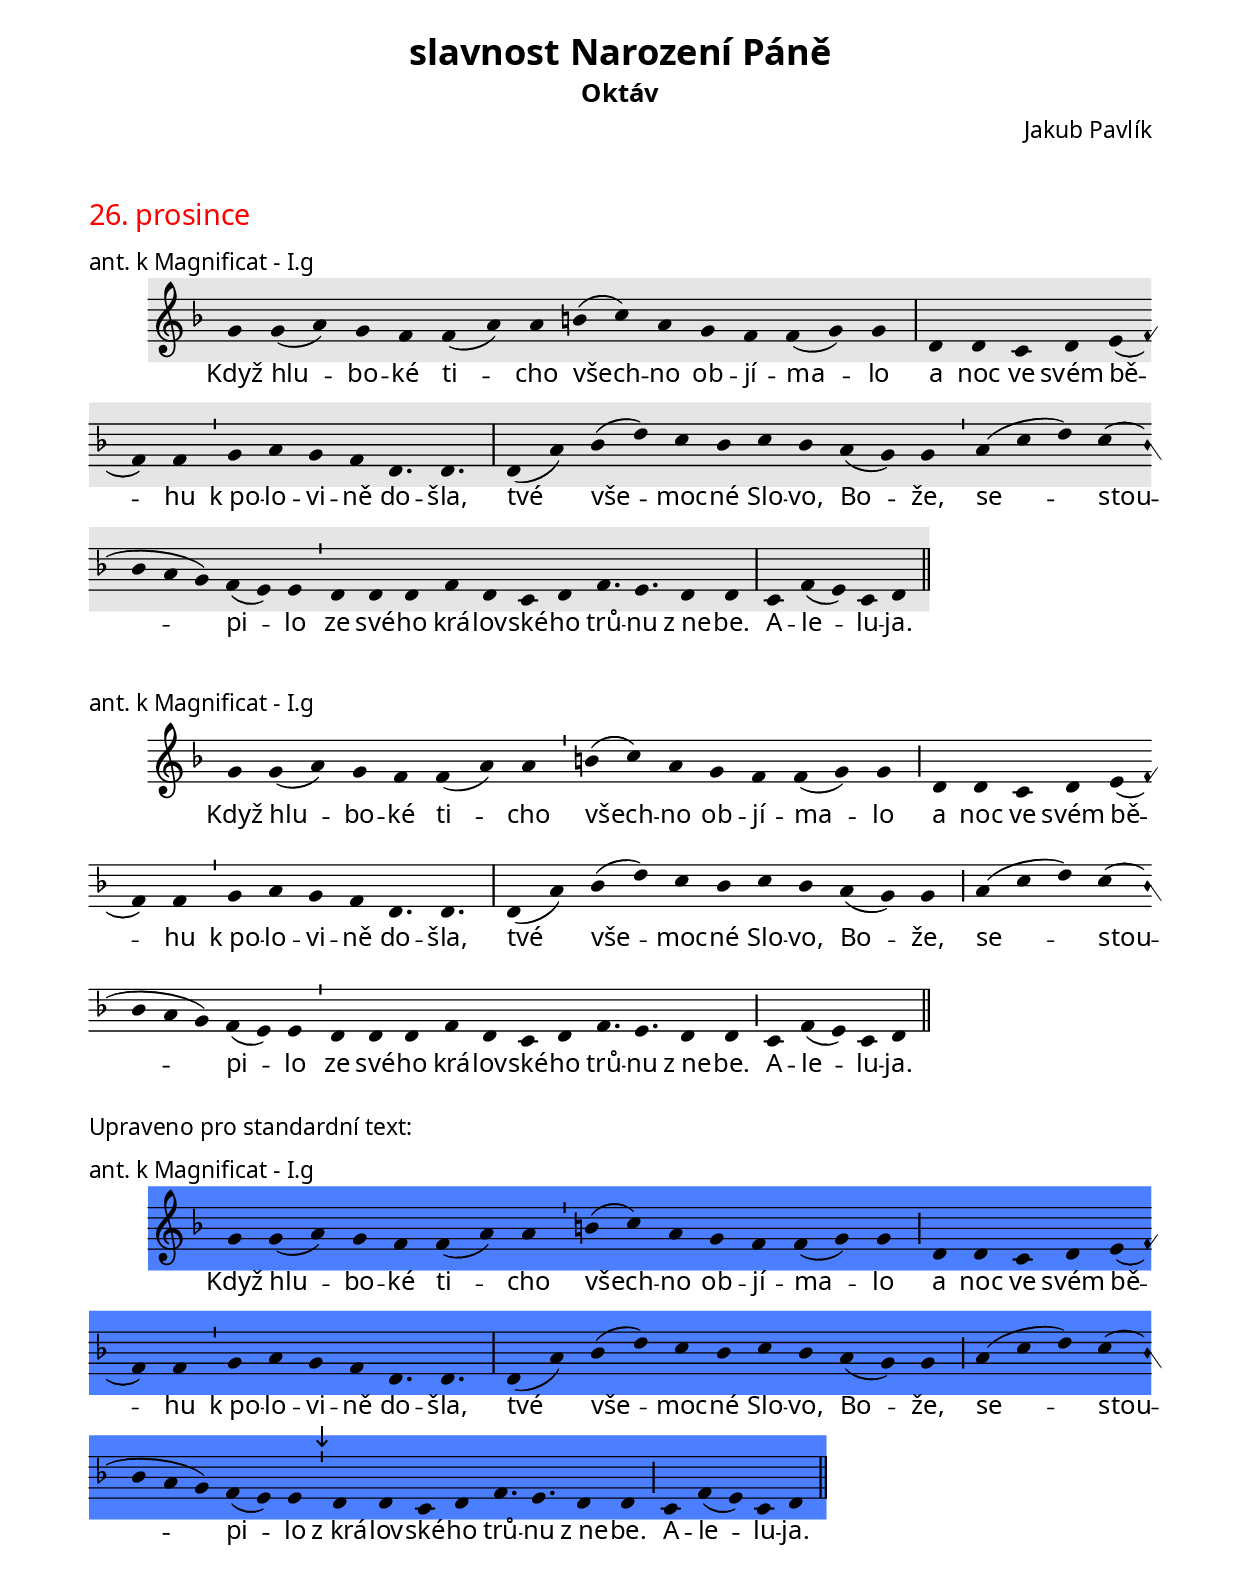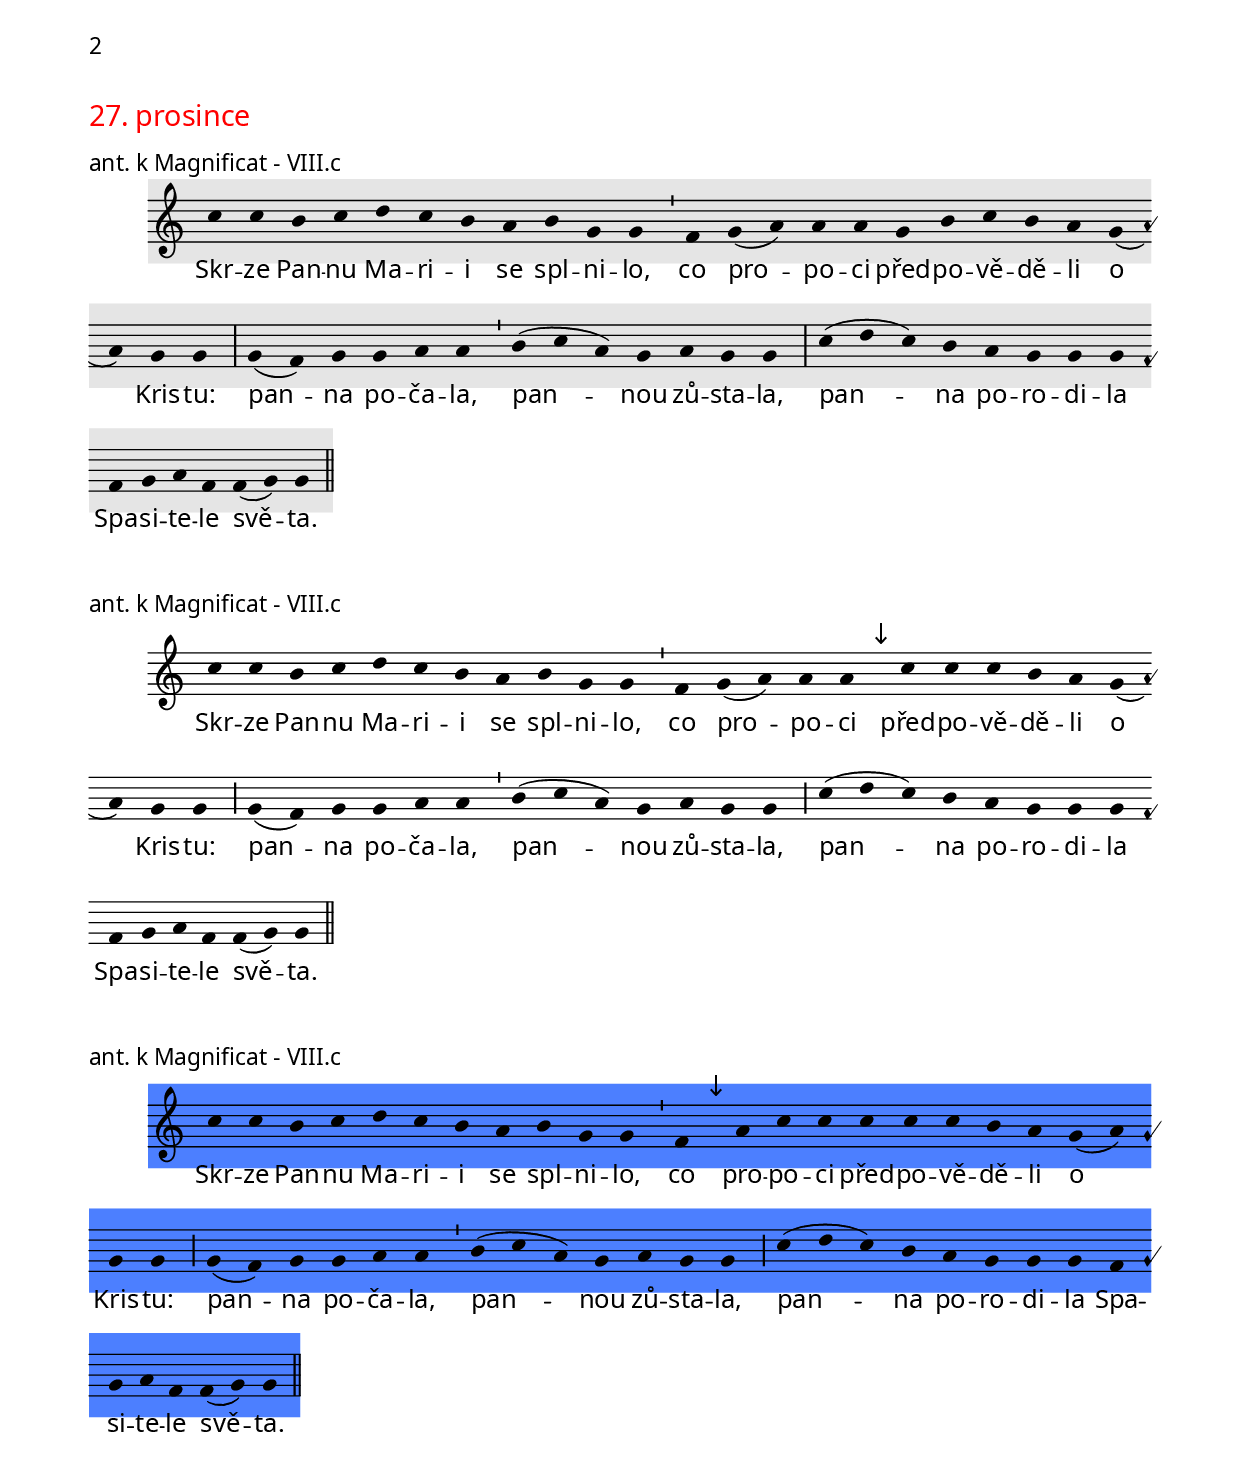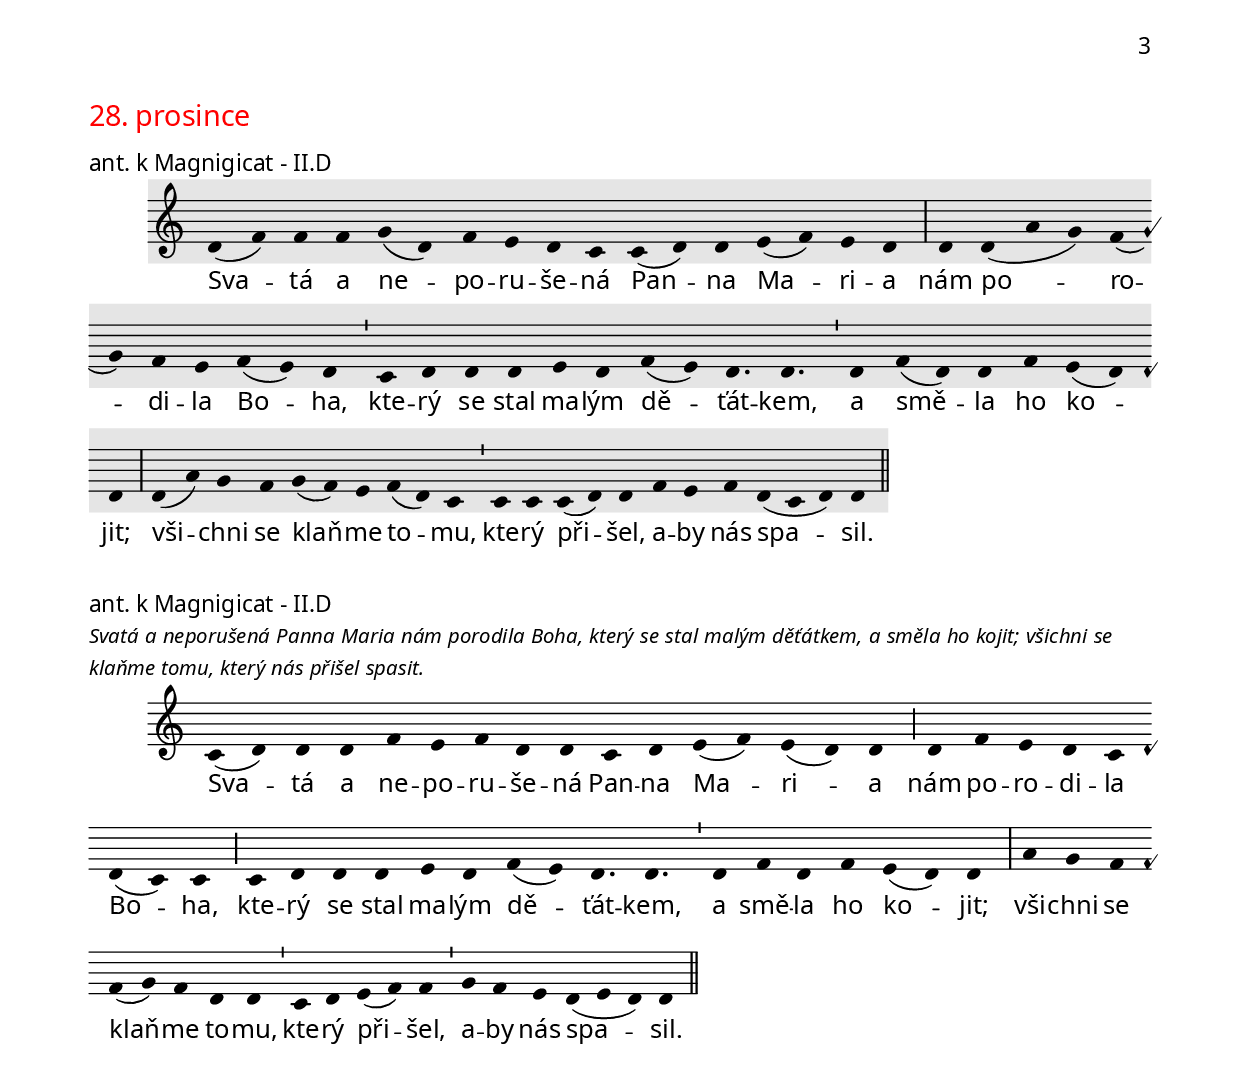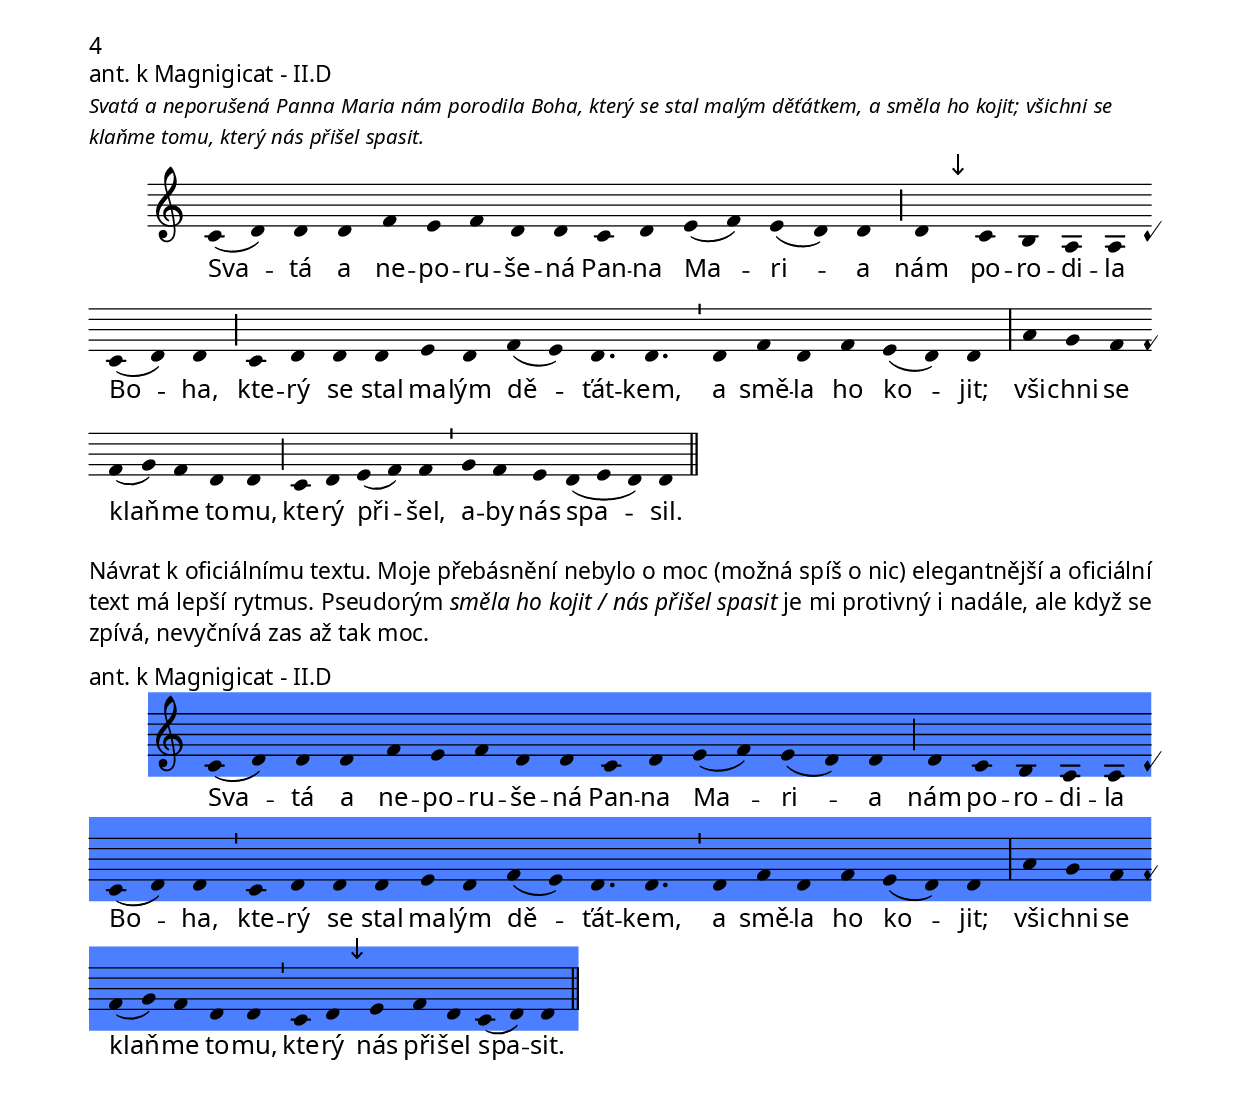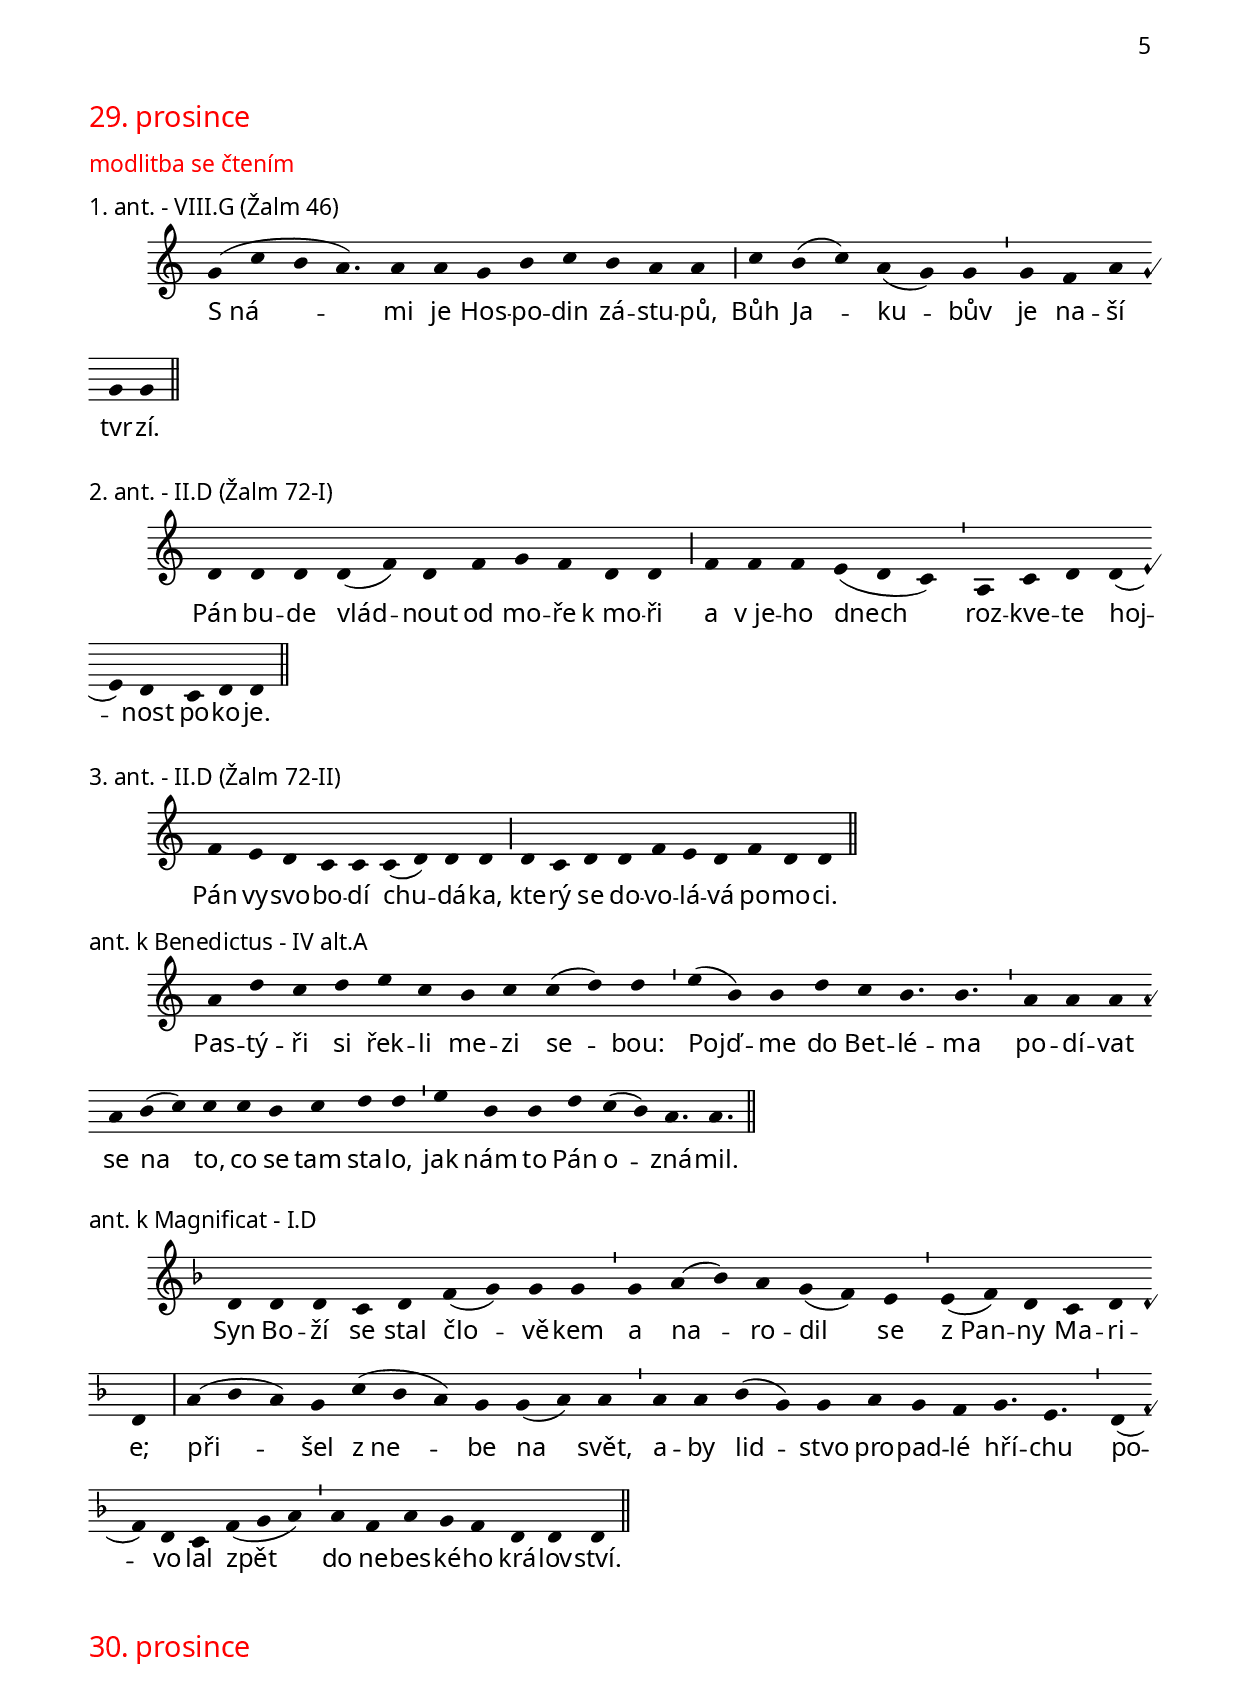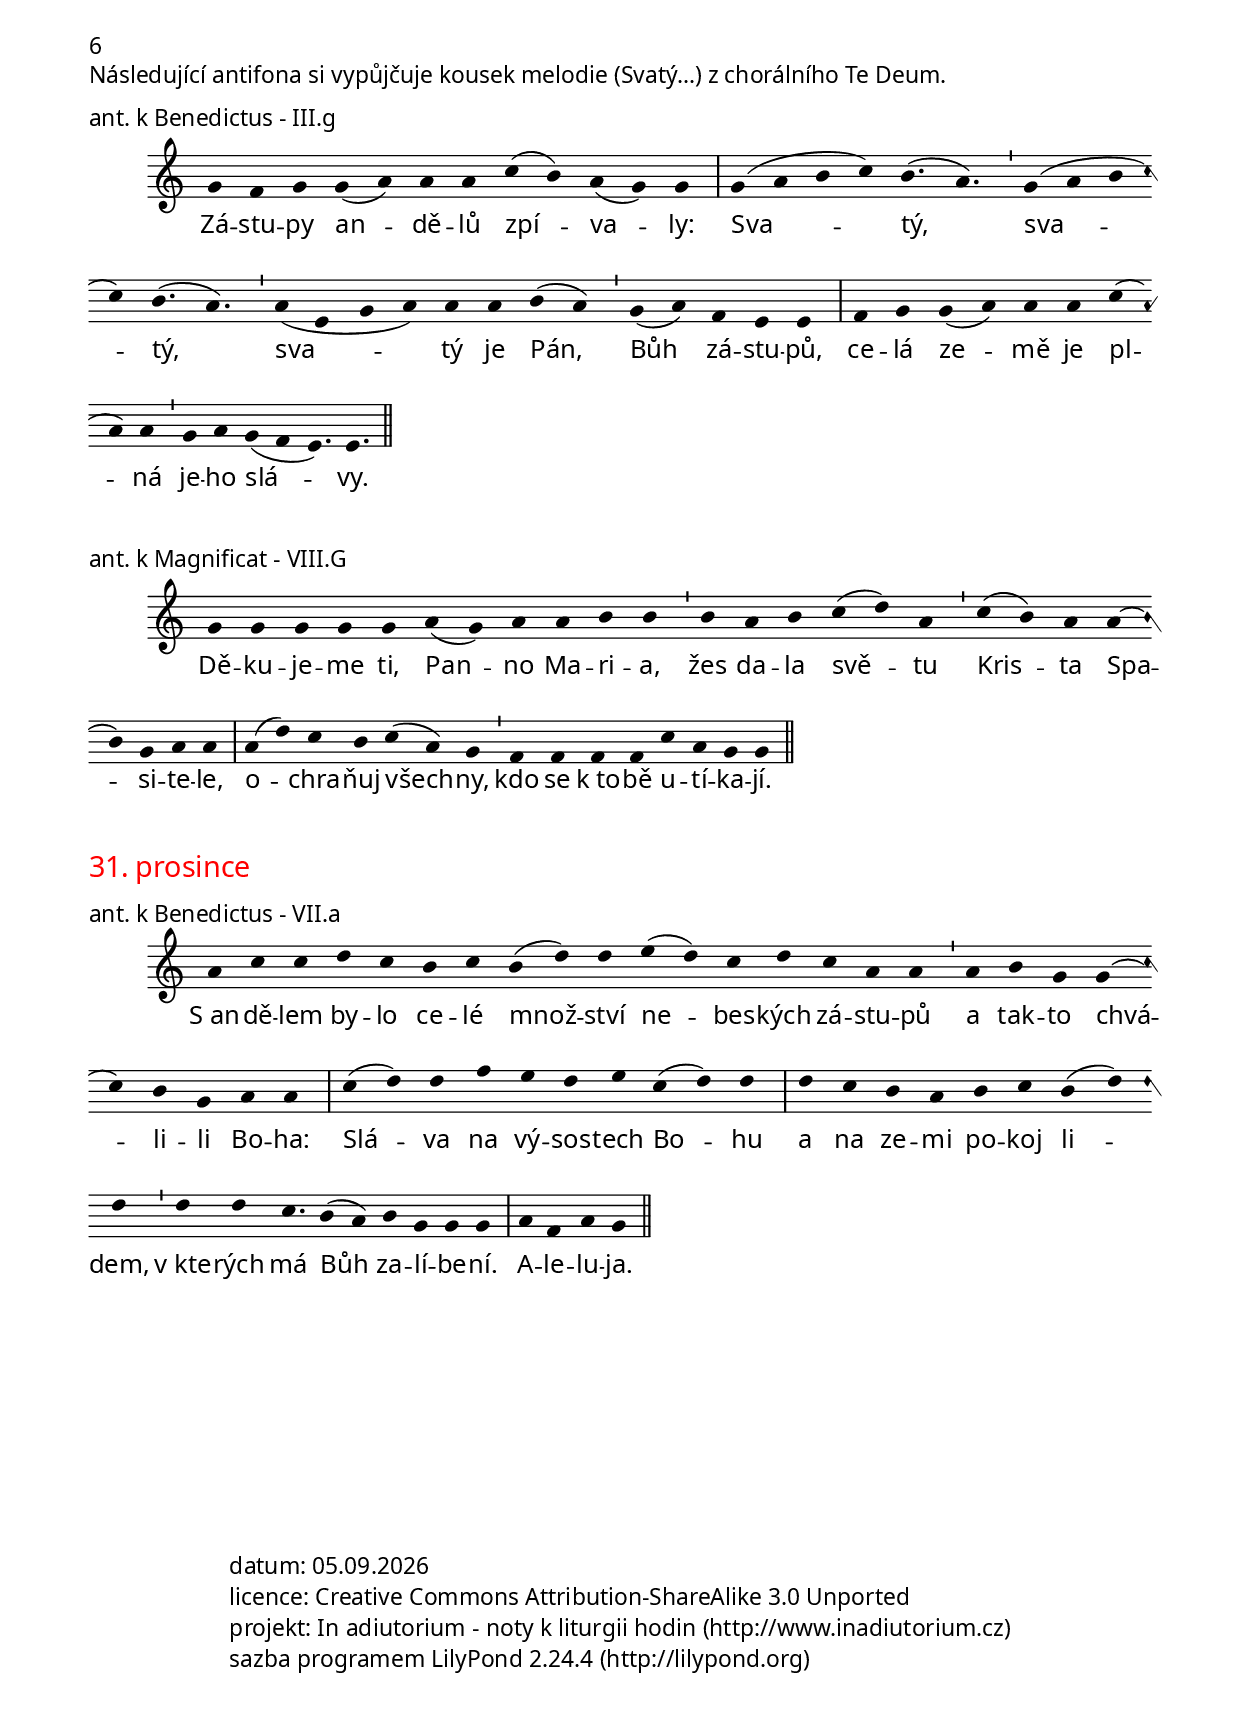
\version "2.12.3"

\header {
  title = "slavnost Narození Páně"
  composer = "Jakub Pavlík"
}

\include "spolecne.ly"
\include "dilyresponsorii.ly"

\bookpart {
  \header {
    subtitle = "Oktáv"
  }

  \markup {\nadpisDen {26. prosince}}

  \score {
    \relative c'' {
      \zvyraznovacSedy
      \choralniRezim
      \key f \major
      g4 g( a) g f f( a) a b( c) a g f f( g) g \barMax

      d d c d e( f) f \barMin g a g f d4. d \barMax

      d4( a') bes( d) c bes c bes a( g) g \barMin
      a( c d) c( bes a g) f( e) e \barMin
      d d d f d c d f4. e d4 d \barMax
      c f( e) c d \barFinalis
    }
    \addlyrics {
      Když hlu -- bo -- ké ti -- cho všech -- no ob -- jí -- ma -- lo
      a noc ve svém bě -- hu k_po -- lo -- vi -- ně do -- šla,
      tvé vše -- moc -- né Slo -- vo, Bo -- že,
      se -- stou -- pi -- lo
      % v breviari neni "ze sveho", ale proste "z"
      ze své -- ho krá -- lov -- ské -- ho trů -- nu z_ne -- be.
      A -- le -- lu -- ja.
    }
    \header {
      quid = "ant. k Magnificat"
      modus = "I"
      differentia = "g"
      psalmus = "Magnificat"
      id = "26-amag"
      piece = \markup {\sestavTitulekBezZalmu}
    }
  }

  \score {
    \relative c'' {
      \choralniRezim
      \key f \major
      g4 g( a) g f f( a) a \barMin b( c) a g f f( g) g \barMaior

      d d c d e( f) f \barMin g a g f d4. d \barMax

      d4( a') bes( d) c bes c bes a( g) g \barMaior
      a( c d) c( bes a g) f( e) e \barMin
      d d d f d c d f4. e d4 d \barMaior
      c f( e) c d \barFinalis
    }
    \addlyrics {
      Když hlu -- bo -- ké ti -- cho všech -- no ob -- jí -- ma -- lo
      a noc ve svém bě -- hu k_po -- lo -- vi -- ně do -- šla,
      tvé vše -- moc -- né Slo -- vo, Bo -- že,
      se -- stou -- pi -- lo
      % v breviari neni "ze sveho", ale proste "z"
      ze své -- ho krá -- lov -- ské -- ho trů -- nu z_ne -- be.
      A -- le -- lu -- ja.
    }
    \header {
      quid = "ant. k Magnificat"
      modus = "I"
      differentia = "g"
      psalmus = "Magnificat"
      id = "26-amag"
      piece = \markup {\sestavTitulekBezZalmu}
    }
  }

  \markup{Upraveno pro standardní text:}

  \score {
    \relative c'' {
      \zvyraznovacModry
      \choralniRezim
      \key f \major
      g4 g( a) g f f( a) a \barMin
      b( c) a g f f( g) g \barMaior
      d d c d e( f) f \barMin
      g a g f d4. d \barMax
      d4( a') bes( d) c bes c bes a( g) g \barMaior
      a( c d) c( bes a g) f( e) e \barMin
      \mark\sipka d d c d f4. e d4 d \barMaior
      c f( e) c d \barFinalis
    }
    \addlyrics {
      Když hlu -- bo -- ké ti -- cho
      všech -- no ob -- jí -- ma -- lo
      a noc ve svém bě -- hu
      k_po -- lo -- vi -- ně do -- šla,
      tvé vše -- moc -- né Slo -- vo, Bo -- že,
      se -- stou -- pi -- lo
      z_krá -- lov -- ské -- ho trů -- nu z_ne -- be.
      A -- le -- lu -- ja.
    }
    \header {
      quid = "ant. k Magnificat"
      modus = "I"
      differentia = "g"
      psalmus = "Magnificat"
      id = "26-amag"
      piece = \markup {\sestavTitulekBezZalmu}
    }
  }

  \pageBreak

  \markup {\nadpisDen {27. prosince}}

  \score {
    \relative c'' {
      \zvyraznovacSedy
      \choralniRezim
      c4 c b c d c b a b g g \barMin
      f g( a) a a g b c b a g( a) g g \barMax

      g( f) g g a a \barMin
      b( c a) g a g g \barMax

      c( d c) b a g g g f g a f f( g) g \barFinalis
    }
    \addlyrics {
      Skr -- ze Pan -- nu Ma -- ri -- i se spl -- ni -- lo,
      co pro -- po -- ci před -- po -- vě -- dě -- li o Kris -- tu:

      pan -- na po -- ča -- la,
      pan -- nou zů -- sta -- la,

      pan -- na po -- ro -- di -- la Spa -- si -- te -- le svě -- ta.
    }
    \header {
      quid = "ant. k Magnificat"
      modus = "VIII"
      differentia = "c"
      psalmus = "Magnificat"
      id = "27-amag"
      piece = \markup {\sestavTitulekBezZalmu}
    }
  }

  \score {
    \relative c'' {
      \choralniRezim
      c4 c b c d c b a b g g \barMin
      f g( a) a a \mark\sipka c c c b a g( a) g g \barMaior
      g( f) g g a a \barMin
      b( c a) g a g g \barMaior
      c( d c) b a g g g f g a f f( g) g \barFinalis
    }
    \addlyrics {
      Skr -- ze Pan -- nu Ma -- ri -- i se spl -- ni -- lo,
      co pro -- po -- ci před -- po -- vě -- dě -- li o Kris -- tu:
      pan -- na po -- ča -- la,
      pan -- nou zů -- sta -- la,
      pan -- na po -- ro -- di -- la Spa -- si -- te -- le svě -- ta.
    }
    \header {
      quid = "ant. k Magnificat"
      modus = "VIII"
      differentia = "c"
      psalmus = "Magnificat"
      id = "27-amag"
      piece = \markup {\sestavTitulekBezZalmu}
    }
  }

  \score {
    \relative c'' {
      \zvyraznovacModry
      \choralniRezim
      c4 c b c d c b a b g g \barMin
      f \mark\sipka a c c c c c b a g( a) g g \barMaior
      g( f) g g a a \barMin
      b( c a) g a g g \barMaior
      c( d c) b a g g g f g a f f( g) g \barFinalis
    }
    \addlyrics {
      Skr -- ze Pan -- nu Ma -- ri -- i se spl -- ni -- lo,
      co pro -- po -- ci před -- po -- vě -- dě -- li o Kris -- tu:
      pan -- na po -- ča -- la,
      pan -- nou zů -- sta -- la,
      pan -- na po -- ro -- di -- la Spa -- si -- te -- le svě -- ta.
    }
    \header {
      quid = "ant. k Magnificat"
      modus = "VIII"
      differentia = "c"
      psalmus = "Magnificat"
      id = "27-amag"
      piece = \markup {\sestavTitulekBezZalmu}
    }
  }

  \pageBreak

  \markup {\nadpisDen {28. prosince}}

  \score {
    \relative c' {
      \zvyraznovacSedy
      \choralniRezim
      d4( f) f f g( d) f e d c c( d) d e( f) e d \barMax

      d d( a' g) f( g) f e f( e) d \barMin
      c d d d e d f( e) d4. d \barMin
      d4 f( d) d f e( d) d \barMax

      d( a') g f g( f) e f( d) c \barMin
      c c c( d) d f e f d( c d) d \barFinalis
    }
    \addlyrics {
      Sva -- tá a ne -- po -- ru -- še -- ná Pan -- na Ma -- ri -- a

      nám po -- ro -- di -- la Bo -- ha,
      kte -- rý se stal ma -- lým dě -- ťát -- kem,
      a smě -- la ho ko -- jit;

      vši -- chni se klaň -- me to -- mu,
      kte -- rý při -- šel, a -- by nás spa -- sil.
      % v breviari je "ktery nas prisel spasit", coz vytvari neliby pseudorym.
    }
    \header {
      quid = "ant. k Magnigicat"
      modus = "II"
      differentia = "D"
      psalmus = "Magnificat"
      id = "28-amag"
      piece = \markup {\sestavTitulekBezZalmu}
    }
  }

  \score {
    \relative c' {
      \choralniRezim
      c4( d) d d f e f d d c d e( f) e( d) d \barMaior
      d f e d c d( c) c \barMaior
      c d d d e d f( e) d4. d \barMin
      d4 f d f e( d) d \barMax
      a' g f f( g) f d d \barMin
      c d e( f) f \barMin
      g f e d( e d) d \barFinalis
    }
    \addlyrics {
      Sva -- tá a ne -- po -- ru -- še -- ná Pan -- na Ma -- ri -- a
      nám po -- ro -- di -- la Bo -- ha,
      kte -- rý se stal ma -- lým dě -- ťát -- kem,
      a smě -- la ho ko -- jit;
      vši -- chni se klaň -- me to -- mu,
      kte -- rý při -- šel,
      a -- by nás spa -- sil.
    }
    \header {
      % nelibý pseudorým směla ho kojit/nás přišel spasit
      textus_approbatus = "Svatá a neporušená Panna Maria
      nám porodila Boha, který se stal malým děťátkem, a směla ho kojit;
      všichni se klaňme tomu, který nás přišel spasit."
      quid = "ant. k Magnigicat"
      modus = "II"
      differentia = "D"
      psalmus = "Magnificat"
      id = "28-amag"
      piece = \markup {\sestavTitulekBezZalmu}
    }
  }

  \score {
    \relative c' {
      \choralniRezim
      c4( d) d d f e f d d c d e( f) e( d) d \barMaior
      d \mark\sipka c b a a c( d) d \barMaior
      c d d d e d f( e) d4. d \barMin
      d4 f d f e( d) d \barMax
      a' g f f( g) f d d \barMaior
      c d e( f) f \barMin
      g f e d( e d) d \barFinalis
    }
    \addlyrics {
      Sva -- tá a ne -- po -- ru -- še -- ná Pan -- na Ma -- ri -- a
      nám po -- ro -- di -- la Bo -- ha,
      kte -- rý se stal ma -- lým dě -- ťát -- kem,
      a smě -- la ho ko -- jit;
      vši -- chni se klaň -- me to -- mu,
      kte -- rý při -- šel,
      a -- by nás spa -- sil.
    }
    \header {
      % nelibý pseudorým směla ho kojit/nás přišel spasit
      textus_approbatus = "Svatá a neporušená Panna Maria
      nám porodila Boha, který se stal malým děťátkem, a směla ho kojit;
      všichni se klaňme tomu, který nás přišel spasit."
      quid = "ant. k Magnigicat"
      modus = "II"
      differentia = "D"
      psalmus = "Magnificat"
      id = "28-amag"
      piece = \markup {\sestavTitulekBezZalmu}
    }
  }

  \markup\justify{
    Návrat k oficiálnímu textu. Moje přebásnění nebylo
    o moc (možná spíš o nic) elegantnější
    a oficiální text má lepší rytmus.
    Pseudorým \italic{směla ho kojit / nás přišel spasit}
    je mi protivný i nadále, ale když se zpívá, nevyčnívá zas až tak moc.
  }

  \score {
    \relative c' {
      \zvyraznovacModry
      \choralniRezim
      c4( d) d d f e f d d c d e( f) e( d) d \barMaior
      d c b a a c( d) d \barMin
      c d d d e d f( e) d4. d \barMin
      d4 f d f e( d) d \barMax
      a' g f f( g) f d d \barMin
      c d \mark\sipka e f d c( d) d \barFinalis
    }
    \addlyrics {
      Sva -- tá a ne -- po -- ru -- še -- ná Pan -- na Ma -- ri -- a
      nám po -- ro -- di -- la Bo -- ha,
      kte -- rý se stal ma -- lým dě -- ťát -- kem,
      a smě -- la ho ko -- jit;
      vši -- chni se klaň -- me to -- mu,
      kte -- rý nás při -- šel spa -- sit.
    }
    \header {
      quid = "ant. k Magnigicat"
      modus = "II"
      differentia = "D"
      psalmus = "Magnificat"
      id = "28-amag"
      piece = \markup {\sestavTitulekBezZalmu}
    }
  }

  \pageBreak

  \markup {\nadpisDen {29. prosince}}

  \markup {\nadpisHodinka {"modlitba se čtením"}}

  \score {
    \relative c'' {
      \choralniRezim
      g4( c b a4.) a4 a g b c b a a \barMaior
      c4 b( c) a( g) g \barMin g4 f a g g \barFinalis
    }
    \addlyrics {
      S_ná -- mi je Hos -- po -- din zá -- stu -- pů,
      Bůh Ja -- ku -- bův je na -- ší tvr -- zí.
    }
    \header {
      quid = "1. ant."
      modus = "VIII"
      differentia = "G"
      psalmus = "Žalm 46"
      fial = "antifony/tyden1_6patek.ly#ne-ant2"
      id = "29-mc-a1"
      piece = \markup {\sestavTitulek}
    }
  }

  \score {
    \relative c' {
      \choralniRezim
      d4 d d d( f) d f g f d d \barMaior
      f f f e( d c) \barMin a c d d( e) d c d d \barFinalis
    }
    \addlyrics {
      Pán bu -- de vlád -- nout od mo -- ře k_mo -- ři
      a v_je -- ho dnech roz -- kve -- te hoj -- nost po -- ko -- je.
    }
    \header {
      quid = "2. ant."
      modus = "II"
      differentia = "D"
      psalmus = "Žalm 72-I"
      id = "29-mc-a2"
      piece = \markup {\sestavTitulek}
    }
  }

  \score {
    \relative c' {
      \choralniRezim
      f4 e d c c c( d) d d \barMaior
      d c d d f e d f d d \barFinalis
    }
    \addlyrics {
      Pán vy -- svo -- bo -- dí chu -- dá -- ka,
      kte -- rý se do -- vo -- lá -- vá po -- mo -- ci.
    }
    \header {
      quid = "3. ant."
      modus = "II"
      differentia = "D"
      psalmus = "Žalm 72-II"
      notitia = "vím o antifoně, jejíž první část má shodný text:
      pust_triduum.ly#ct-nesp-ant2
      výstřižek melodie z ní ale nešel ani přímo použít, ani adaptovat,
      protože melodie dané části příliš silně tíhne k rozuzlení v části
      následující, pro kterou tady nemáme text"
      placet = "půjde lépe"
      id = "29-mc-a3"
      piece = \markup {\sestavTitulek}
    }
  }

  \score {
    \relative c'' {
      \choralniRezim
      a4 d c d e c b c c( d) d \barMin
      e( b) b d c b4. b \barMin
      a4 a a a b( c) c c b c d d \barMin
      e b b d c( b) a4. a \barFinalis
    }
    \addlyrics {
      Pas -- tý -- ři si řek -- li me -- zi se -- bou:
      Pojď -- me do Bet -- lé -- ma
      po -- dí -- vat se na to, co se tam sta -- lo,
      jak nám to Pán o -- zná -- mil.
    }
    \header {
      quid = "ant. k Benedictus"
      modus = "IV alt"
      differentia = "A"
      psalmus = "Benedictus"
      id = "29-aben"
      piece = \markup {\sestavTitulekBezZalmu}
    }
  }

  \score {
    \relative c' {
      \choralniRezim
      \key f \major

      d4 d d c d f( g) g g \barMin
      g a( bes) a g( f) e \barMin
      e( f) d c d d \barMax

      a'( bes a) g c( bes a) g g( a) a \barMin
      a a bes( g) g a g f g4. e \barMin
      d4( f) d c f( g a) \barMin
      a f a g f d d d \barFinalis
    }
    \addlyrics {
      Syn Bo -- ží se stal člo -- vě -- kem
      a na -- ro -- dil se z_Pan -- ny Ma -- ri -- e;

      při -- šel z_ne -- be na svět,
      a -- by lid -- stvo pro -- pad -- lé hří -- chu
      po -- vo -- lal zpět
      do ne -- bes -- ké -- ho krá -- lov -- ství.
    }
    \header {
      quid = "ant. k Magnificat"
      modus = "I"
      differentia = "D"
      psalmus = "Magnificat"
      id = "29-amag"
      piece = \markup {\sestavTitulekBezZalmu}
    }
  }

  \markup {\nadpisDen {30. prosince}}

  \markup\justify {Následující antifona si vypůjčuje kousek
  melodie (Svatý...) z chorálního Te Deum.}

  \score {
    \relative c'' {
      \choralniRezim
      g4 f g g( a) a a c( b) a( g) g \barMax

      \repeat unfold 2 { g4( a b c) b4.( a) \barMin }
      a4( e g a) a a b( a) \barMin
      g( a) f e e \barMax

      f g g( a) a a c( a) a \barMin
      g a g( f e4.) e \barFinalis
    }
    \addlyrics {
      Zá -- stu -- py an -- dě -- lů zpí -- va -- ly:

      Sva -- tý, sva -- tý, sva -- tý je Pán, Bůh zá -- stu -- pů,

      ce -- lá ze -- mě je pl -- ná je -- ho slá -- vy.
    }
    \header {
      quid = "ant. k Benedictus"
      modus = "III"
      differentia = "g"
      psalmus = "Benedictus"
      id = "30-aben"
      fons = "'Svaty...' je hudebni citat z choralniho Te Deum"
      piece = \markup {\sestavTitulekBezZalmu}
    }
  }

  \score {
    \relative c'' {
      \choralniRezim
      g4 g g g g a( g) a a b b \barMin
      b a b c( d) a \barMin
      c( b) a a( b) g a a \barMax

      a( d) c b c( a) g \barMin
      f f f f c' a g g \barFinalis
    }
    \addlyrics {
      Dě -- ku -- je -- me ti, Pan -- no Ma -- ri -- a,
      žes da -- la svě -- tu
      Kris -- ta Spa -- si -- te -- le,

      o -- chra -- ňuj všech -- ny,
      kdo se k_to -- bě u -- tí -- ka -- jí.
    }
    \header {
      quid = "ant. k Magnificat"
      modus = "VIII"
      differentia = "G"
      psalmus = "Magnificat"
      id = "30-amag"
      piece = \markup {\sestavTitulekBezZalmu}
    }
  }

  \markup {\nadpisDen {31. prosince}}

  \score {
    \relative c'' {
      \choralniRezim
      a4 c c d c b c b( d) d e( d) c d c a a \barMin
      a b g g( c) b g a a \barMax

      % prevzata cast:
      c4( d) d f e d e c( d) d \barMax
      d c b a b c b( d) d \barMin
      d d c4. b4( a) b g g g \barMax
      a f a g \barFinalis
    }
    \addlyrics {
      S_an -- dě -- lem by -- lo ce -- lé množ -- ství ne -- bes -- kých zá -- stu -- pů
      a tak -- to chvá -- li -- li Bo -- ha:

      Slá -- va na vý -- sos -- tech Bo -- hu
      a na ze -- mi po -- koj li -- dem, v_kte -- rých má Bůh za -- lí -- be -- ní.
      A -- le -- lu -- ja.
    }
    \header {
      quid = "ant. k Benedictus"
      modus = "VII"
      differentia = "a"
      psalmus = "Benedictus"
      id = "31-aben"
      fons = "Druha cast je melodicky i textove shodna s antifonou k Benedictus ze slavnosti Narozeni Pane."
      fial = "fial://vanoce_narozenipane.ly#vden-aben"
      piece = \markup {\sestavTitulekBezZalmu}
    }
  }
}